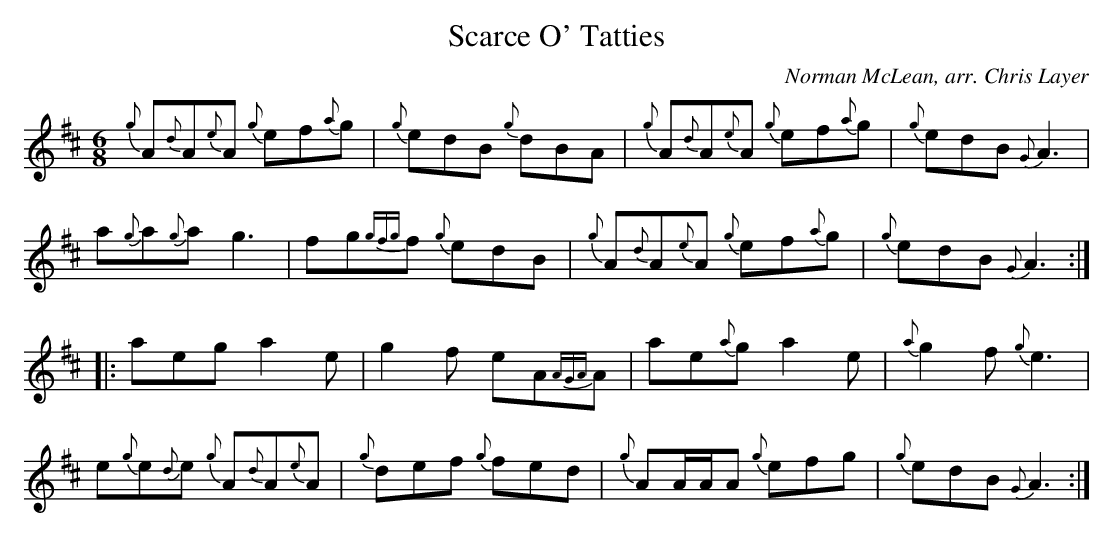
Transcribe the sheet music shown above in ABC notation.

X:1
T:Scarce O' Tatties
C:Norman McLean, arr. Chris Layer
M:6/8
L:1/8
K:D
{g}A{d}A{e}A {g}ef{a}g|{g}edB {g}dBA|{g}A{d}A{e}A {g}ef{a}g|{g}edB {G}A3
|!
a{g}a{g}a g3|fg{gfg}f {g}edB|{g}A{d}A{e}A {g}ef{a}g|{g}edB {G}A3:|!
|:aeg a2e|g2f eA{AGA}A|ae{a}g a2e|{a}g2f {g}e3|!
e{g}e{d}e {g}A{d}A{e}A|{g}def {g}fed|{g}AA/A/A {g}efg|{g}edB {G}A3:|!
